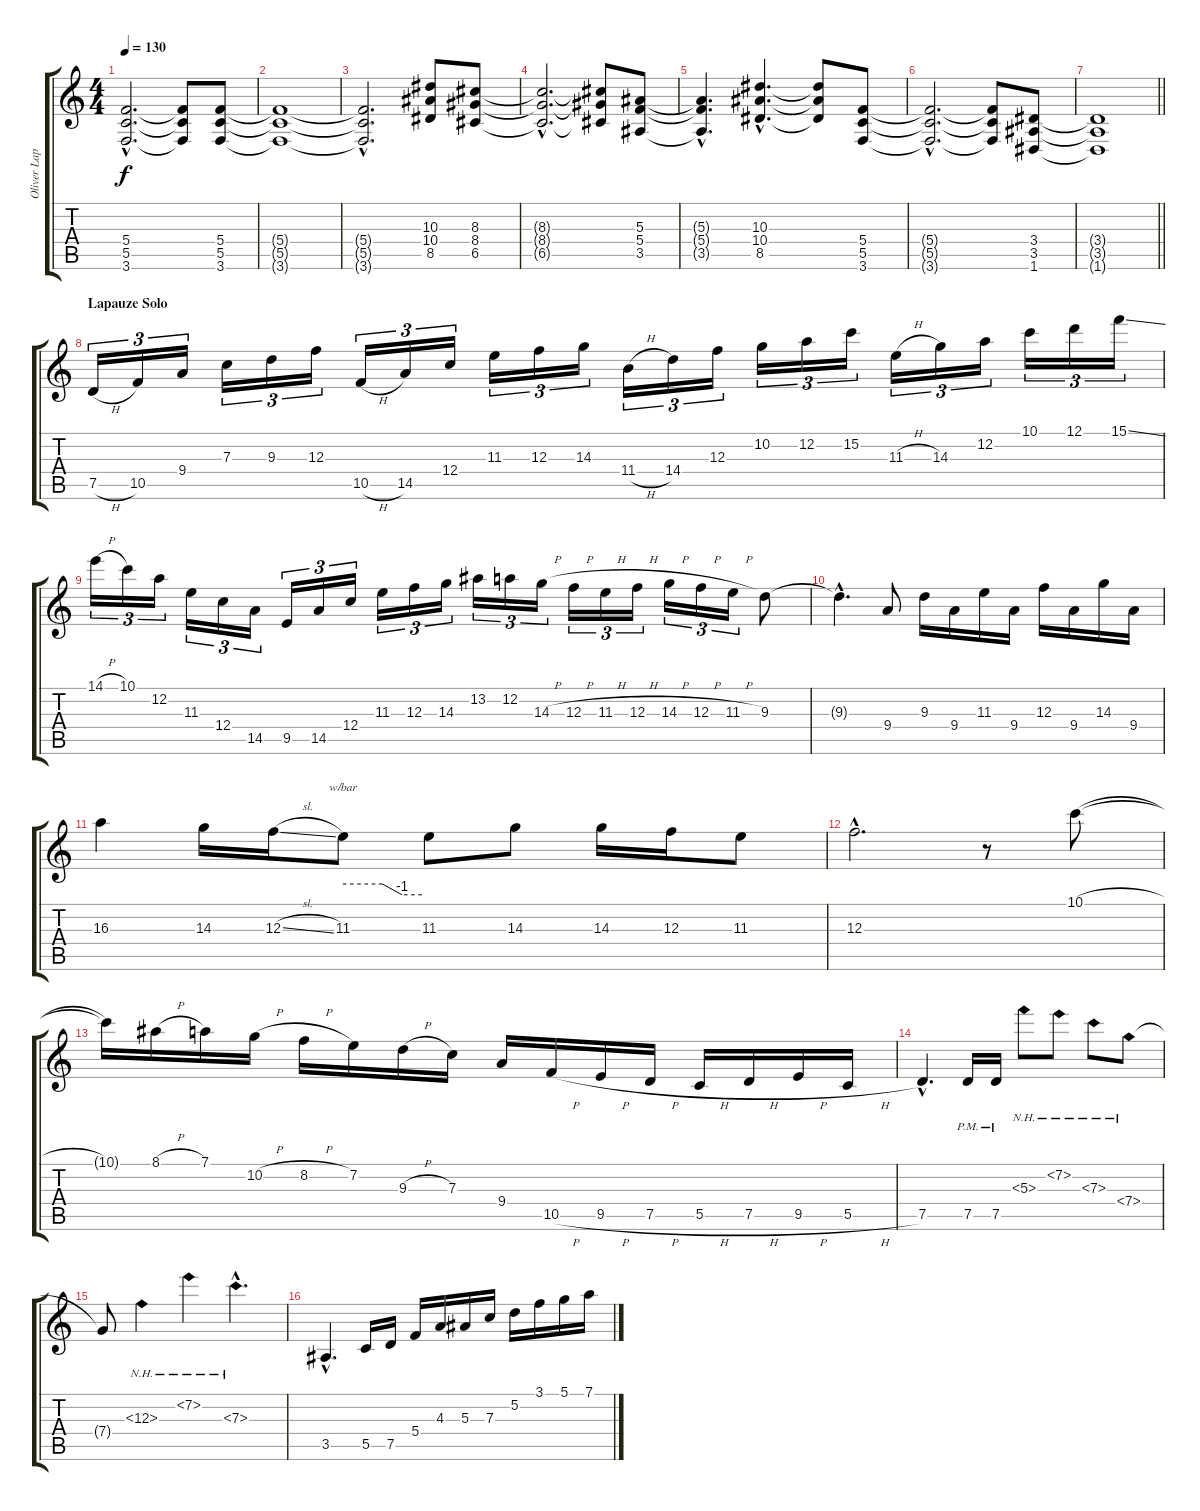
\track ("Oliver Lapauze (Guitar 2)" "Oliver Lap") {instrument distortionguitar}
\staff {score tabs}
\tuning (D4 A3 F3 C3 G2 D2) {hide}
\ts (4 4)
\tempo 130
\clef g2
\ks c
(5.4{hac t} 5.5{hac t} 3.6{hac t}).2{d dy f} (5.4{t} 5.5{t} 3.6{t}).8 (5.4 5.5 3.6).8 |
(5.4{t} 5.5{t} 3.6{t}).1 |
(5.4{hac t} 5.5{hac t} 3.6{hac t}).2{d} (10.3 10.4 8.5).8 (8.3 8.4 6.5).8 |
(8.3{hac t} 8.4{hac t} 6.5{hac t}).2{d} (8.3{t} 8.4{t} 6.5{t}).8 (5.3 5.4 3.5).8 |
(5.3{hac t} 5.4{hac t} 3.5{hac t}).4{d} (10.3{hac} 10.4{hac} 8.5{hac}).4{d} (10.3{t} 10.4{t} 8.5{t}).8 (5.4 5.5 3.6).8 |
(5.4{hac t} 5.5{hac t} 3.6{hac t}).2{d} (5.4{t} 5.5{t} 3.6{t}).8 (3.4 3.5 1.6).8 |
\barLineRight lightlight
(3.4{t} 3.5{t} 1.6{t}).1 |
\section ("" "Lapauze Solo")
7.5{h}.16{tu (3 2) volume 16 balance 8 instrument overdrivenguitar} 10.5.16{tu (3 2)} 9.4.16{tu (3 2)} 7.3.16{tu (3 2)} 9.3.16{tu (3 2)} 12.3.16{tu (3 2)} 10.5{h}.16{tu (3 2)} 14.5.16{tu (3 2)} 12.4.16{tu (3 2)} 11.3.16{tu (3 2)} 12.3.16{tu (3 2)} 14.3.16{tu (3 2)} 11.4{h}.16{tu (3 2)} 14.4.16{tu (3 2)} 12.3.16{tu (3 2)} 10.2.16{tu (3 2)} 12.2.16{tu (3 2)} 15.2.16{tu (3 2)} 11.3{h}.16{tu (3 2)} 14.3.16{tu (3 2)} 12.2.16{tu (3 2)} 10.1.16{tu (3 2)} 12.1.16{tu (3 2)} 15.1{ss}.16{tu (3 2)} |
14.1{h}.16{tu (3 2)} 10.1.16{tu (3 2)} 12.2.16{tu (3 2)} 11.3.16{tu (3 2)} 12.4.16{tu (3 2)} 14.5.16{tu (3 2)} 9.5.16{tu (3 2)} 14.5.16{tu (3 2)} 12.4.16{tu (3 2)} 11.3.16{tu (3 2)} 12.3.16{tu (3 2)} 14.3.16{tu (3 2)} 13.2.16{tu (3 2)} 12.2.16{tu (3 2)} 14.3{h}.16{tu (3 2)} 12.3{h}.16{tu (3 2)} 11.3{h}.16{tu (3 2)} 12.3{h}.16{tu (3 2)} 14.3{h}.16{tu (3 2)} 12.3{h}.16{tu (3 2)} 11.3{h}.16{tu (3 2)} 9.3.8 |
9.3{hac t}.4{d} 9.4.8 9.3.16 9.4.16 11.3.16 9.4.16 12.3.16 9.4.16 14.3.16 9.4.16 |
16.3.4 14.3.16 12.3{sl}.16 11.3.8{tbe (custom default 0 0 30 0 45 -4 60 -4)} 11.3.8 14.3.8 14.3.16 12.3.16 11.3.8 |
12.3{hac}.2{d} r.8 10.1{h}.8 |
10.1{t}.16 8.1{h}.16 7.1.16 10.2{h}.16 8.2{h}.16 7.2.16 9.3{h}.16 7.3.16 9.4.16 10.5{h}.16 9.5{h}.16 7.5{h}.16 5.5{h}.16 7.5{h}.16 9.5{h}.16 5.5{h}.16 |
7.5{hac}.4{d} 7.5{pm}.16 7.5{pm}.16 5.3{nh}.8 7.2{nh}.8 7.3{nh}.8 7.4{nh}.8 |
7.4{t}.8 12.3{nh}.4 7.2{nh}.4 7.3{nh hac}.4{d} |
3.5{hac}.4{d} 5.5.16 7.5.16 5.4.16 4.3.16 5.3.16 7.3.16 5.2.16 3.1.16 5.1.16 7.1{sl}.16
